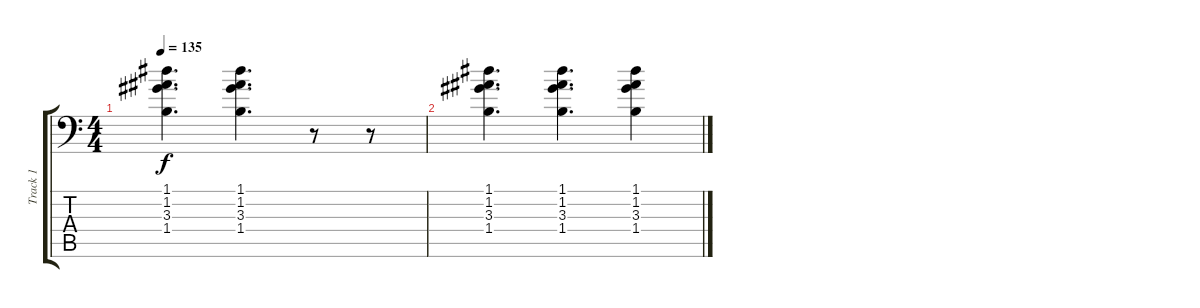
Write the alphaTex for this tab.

\track ("Track 1" "Track 1") {instrument electricguitarjazz}
\staff {score tabs}
\tuning (D4 A3 F3 Bb2 F2 Bb1) {hide}
\ts (4 4)
\tempo 135
\clef f4
\ks c
(1.1 1.2 3.3 1.4).4{d dy f} (1.1 1.2 3.3 1.4).4{d} r.8 r.8 |
(1.1 1.2 3.3 1.4).4{d} (1.1 1.2 3.3 1.4).4{d} (1.1 1.2 3.3 1.4).4
